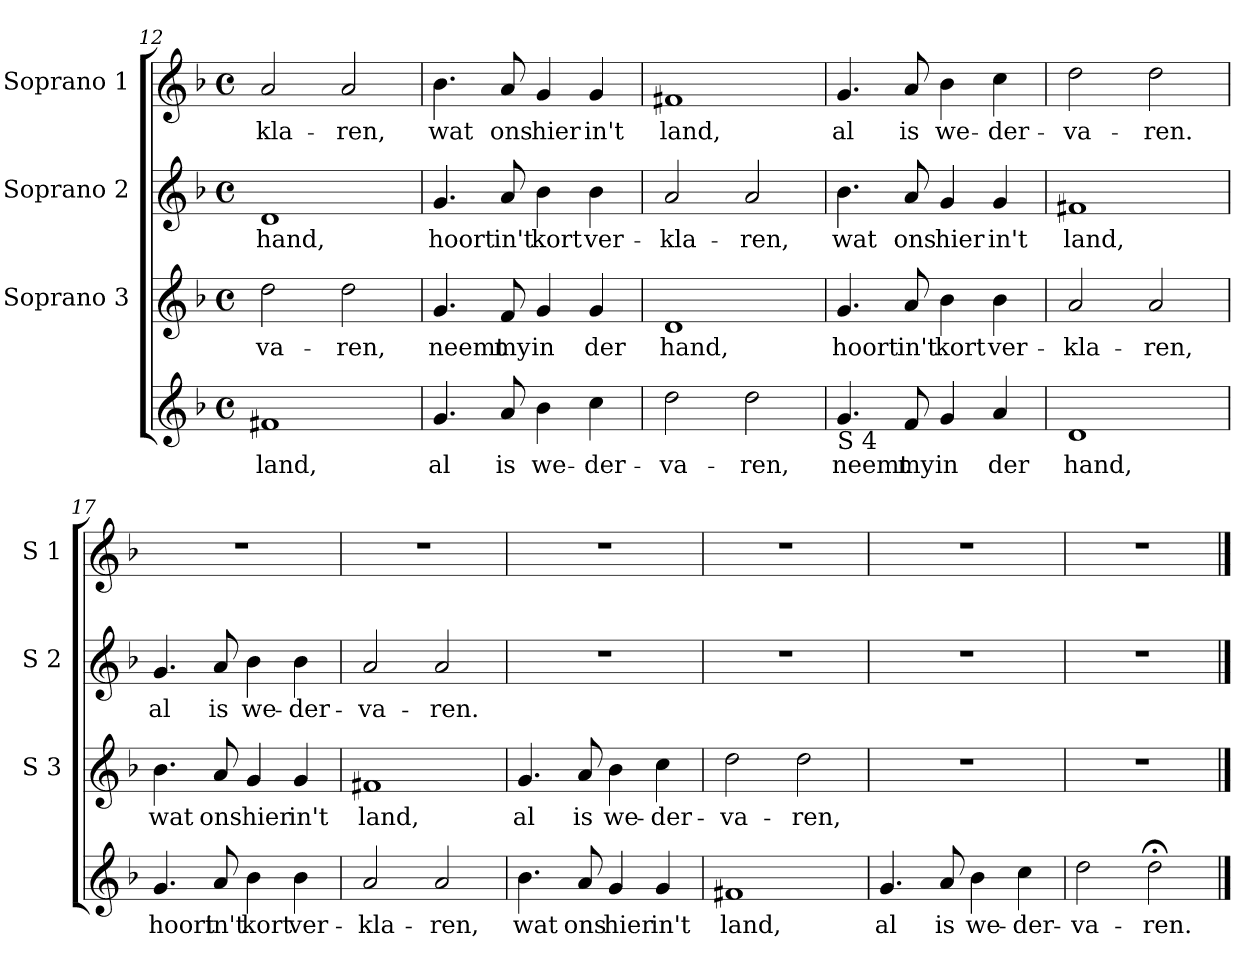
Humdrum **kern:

**kern	**text	**kern	**text	**kern	**text	**kern	**text
*part4	*part4	*part3	*part3	*part2	*part2	*part1	*part1
*staff4	*staff4	*staff3	*staff3	*staff2	*staff2	*staff1	*staff1
*	*	*I"Soprano 3	*	*I"Soprano 2	*	*I"Soprano 1	*
*	*	*I'S 3	*	*I'S 2	*	*I'S 1	*
*clefG2	*	*clefG2	*	*clefG2	*	*clefG2	*
*k[b-]	*	*k[b-]	*	*k[b-]	*	*k[b-]	*
*F:	*	*F:	*	*F:	*	*F:	*
*M4/4	*	*M4/4	*	*M4/4	*	*M4/4	*
*met(c)	*	*met(c)	*	*met(c)	*	*met(c)	*
=12	=12	=12	=12	=12	=12	=12	=12
!	!LO:LY:b	!	!LO:LY:b	!	!LO:LY:b	!	!LO:LY:b
1f#X	land,	2dd\	-va-	1d	hand,	2a/	-kla-
!	!	!	!LO:LY:b	!	!	!	!LO:LY:b
.	.	2dd\	-ren,	.	.	2a/	-ren,
=13	=13	=13	=13	=13	=13	=13	=13
!	!LO:LY:b	!	!LO:LY:b	!	!LO:LY:b	!	!LO:LY:b
4.g/	al	4.g/	neemt	4.g/	hoort	4.b-\	wat
!	!LO:LY:b	!	!LO:LY:b	!	!LO:LY:b	!	!LO:LY:b
8a/	is	8f/	my	8a/	in't	8a/	ons
!	!LO:LY:b	!	!LO:LY:b	!	!LO:LY:b	!	!LO:LY:b
4b-\	we-	4g/	in	4b-\	kort	4g/	hier
!	!LO:LY:b	!	!LO:LY:b	!	!LO:LY:b	!	!LO:LY:b
4cc\	-der-	4g/	der	4b-\	ver-	4g/	in't
=14	=14	=14	=14	=14	=14	=14	=14
!	!LO:LY:b	!	!LO:LY:b	!	!LO:LY:b	!	!LO:LY:b
2dd\	-va-	1d	hand,	2a/	-kla-	1f#X	land,
!	!LO:LY:b	!	!	!	!LO:LY:b	!	!
2dd\	-ren,	.	.	2a/	-ren,	.	.
!!LO:LB:g=z
=15	=15	=15	=15	=15	=15	=15	=15
!LO:TX:b:t=S 4	!	!	!	!	!	!	!
!	!LO:LY:b	!	!LO:LY:b	!	!LO:LY:b	!	!LO:LY:b
4.g/	neemt	4.g/	hoort	4.b-\	wat	4.g/	al
!	!LO:LY:b	!	!LO:LY:b	!	!LO:LY:b	!	!LO:LY:b
8f/	my	8a/	in't	8a/	ons	8a/	is
!	!LO:LY:b	!	!LO:LY:b	!	!LO:LY:b	!	!LO:LY:b
4g/	in	4b-\	kort	4g/	hier	4b-\	we-
!	!LO:LY:b	!	!LO:LY:b	!	!LO:LY:b	!	!LO:LY:b
4a/	der	4b-\	ver-	4g/	in't	4cc\	-der-
=16	=16	=16	=16	=16	=16	=16	=16
!	!LO:LY:b	!	!LO:LY:b	!	!LO:LY:b	!	!LO:LY:b
1d	hand,	2a/	-kla-	1f#X	land,	2dd\	-va-
!	!	!	!LO:LY:b	!	!	!	!LO:LY:b
.	.	2a/	-ren,	.	.	2dd\	-ren.
=17	=17	=17	=17	=17	=17	=17	=17
!	!LO:LY:b	!	!LO:LY:b	!	!LO:LY:b	!	!
4.g/	hoort	4.b-\	wat	4.g/	al	1r	.
!	!LO:LY:b	!	!LO:LY:b	!	!LO:LY:b	!	!
8a/	in't	8a/	ons	8a/	is	.	.
!	!LO:LY:b	!	!LO:LY:b	!	!LO:LY:b	!	!
4b-\	kort	4g/	hier	4b-\	we-	.	.
!	!LO:LY:b	!	!LO:LY:b	!	!LO:LY:b	!	!
4b-\	ver-	4g/	in't	4b-\	-der-	.	.
=18	=18	=18	=18	=18	=18	=18	=18
!	!LO:LY:b	!	!LO:LY:b	!	!LO:LY:b	!	!
2a/	-kla-	1f#X	land,	2a/	-va-	1r	.
!	!LO:LY:b	!	!	!	!LO:LY:b	!	!
2a/	-ren,	.	.	2a/	-ren.	.	.
=19	=19	=19	=19	=19	=19	=19	=19
!	!LO:LY:b	!	!LO:LY:b	!	!	!	!
4.b-\	wat	4.g/	al	1r	.	1r	.
!	!LO:LY:b	!	!LO:LY:b	!	!	!	!
8a/	ons	8a/	is	.	.	.	.
!	!LO:LY:b	!	!LO:LY:b	!	!	!	!
4g/	hier	4b-\	we-	.	.	.	.
!	!LO:LY:b	!	!LO:LY:b	!	!	!	!
4g/	in't	4cc\	-der-	.	.	.	.
!!LO:LB:g=z
=20	=20	=20	=20	=20	=20	=20	=20
!	!LO:LY:b	!	!LO:LY:b	!	!	!	!
1f#X	land,	2dd\	-va-	1r	.	1r	.
!	!	!	!LO:LY:b	!	!	!	!
.	.	2dd\	-ren,	.	.	.	.
=21	=21	=21	=21	=21	=21	=21	=21
!	!LO:LY:b	!	!	!	!	!	!
4.g/	al	1r	.	1r	.	1r	.
!	!LO:LY:b	!	!	!	!	!	!
8a/	is	.	.	.	.	.	.
!	!LO:LY:b	!	!	!	!	!	!
4b-\	we-	.	.	.	.	.	.
!	!LO:LY:b	!	!	!	!	!	!
4cc\	-der-	.	.	.	.	.	.
=22	=22	=22	=22	=22	=22	=22	=22
!	!LO:LY:b	!	!	!	!	!	!
2dd\	-va-	1r	.	1r	.	1r	.
!	!LO:LY:b	!	!	!	!	!	!
2dd;<\	-ren.	.	.	.	.	.	.
==	==	==	==	==	==	==	==
*-	*-	*-	*-	*-	*-	*-	*-
